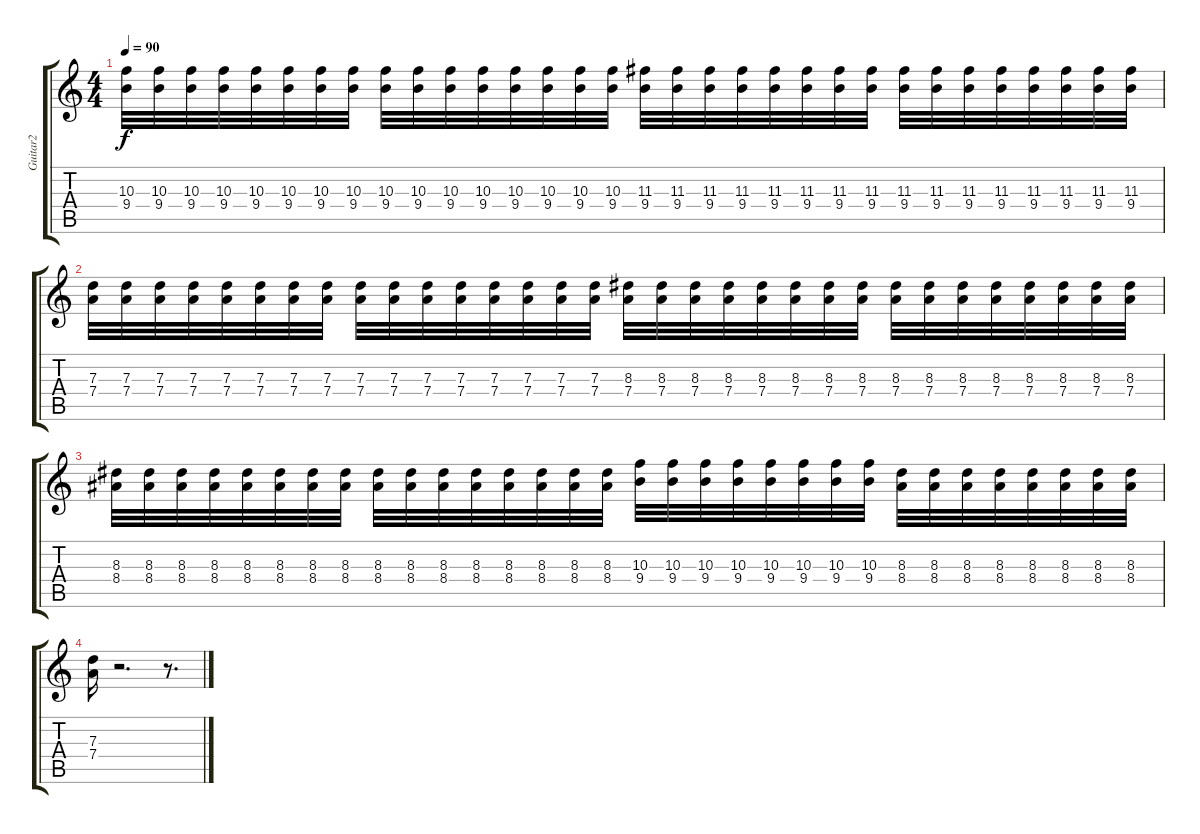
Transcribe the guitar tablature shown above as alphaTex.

\track ("Guitar2" "Guitar2") {instrument overdrivenguitar}
\staff {score tabs}
\tuning (E4 B3 G3 D3 A2 E2) {hide}
\ts (4 4)
\tempo 90
\clef g2
\ks c
(10.3 9.4).32{dy f} (10.3 9.4).32 (10.3 9.4).32 (10.3 9.4).32 (10.3 9.4).32 (10.3 9.4).32 (10.3 9.4).32 (10.3 9.4).32 (10.3 9.4).32 (10.3 9.4).32 (10.3 9.4).32 (10.3 9.4).32 (10.3 9.4).32 (10.3 9.4).32 (10.3 9.4).32 (10.3 9.4).32 (11.3 9.4).32 (11.3 9.4).32 (11.3 9.4).32 (11.3 9.4).32 (11.3 9.4).32 (11.3 9.4).32 (11.3 9.4).32 (11.3 9.4).32 (11.3 9.4).32 (11.3 9.4).32 (11.3 9.4).32 (11.3 9.4).32 (11.3 9.4).32 (11.3 9.4).32 (11.3 9.4).32 (11.3 9.4).32 |
(7.3 7.4).32 (7.3 7.4).32 (7.3 7.4).32 (7.3 7.4).32 (7.3 7.4).32 (7.3 7.4).32 (7.3 7.4).32 (7.3 7.4).32 (7.3 7.4).32 (7.3 7.4).32 (7.3 7.4).32 (7.3 7.4).32 (7.3 7.4).32 (7.3 7.4).32 (7.3 7.4).32 (7.3 7.4).32 (8.3 7.4).32 (8.3 7.4).32 (8.3 7.4).32 (8.3 7.4).32 (8.3 7.4).32 (8.3 7.4).32 (8.3 7.4).32 (8.3 7.4).32 (8.3 7.4).32 (8.3 7.4).32 (8.3 7.4).32 (8.3 7.4).32 (8.3 7.4).32 (8.3 7.4).32 (8.3 7.4).32 (8.3 7.4).32 |
(8.3 8.4).32 (8.3 8.4).32 (8.3 8.4).32 (8.3 8.4).32 (8.3 8.4).32 (8.3 8.4).32 (8.3 8.4).32 (8.3 8.4).32 (8.3 8.4).32 (8.3 8.4).32 (8.3 8.4).32 (8.3 8.4).32 (8.3 8.4).32 (8.3 8.4).32 (8.3 8.4).32 (8.3 8.4).32 (10.3 9.4).32 (10.3 9.4).32 (10.3 9.4).32 (10.3 9.4).32 (10.3 9.4).32 (10.3 9.4).32 (10.3 9.4).32 (10.3 9.4).32 (8.3 8.4).32 (8.3 8.4).32 (8.3 8.4).32 (8.3 8.4).32 (8.3 8.4).32 (8.3 8.4).32 (8.3 8.4).32 (8.3 8.4).32 |
(7.3 7.4).16 r.2{d} r.8{d}
